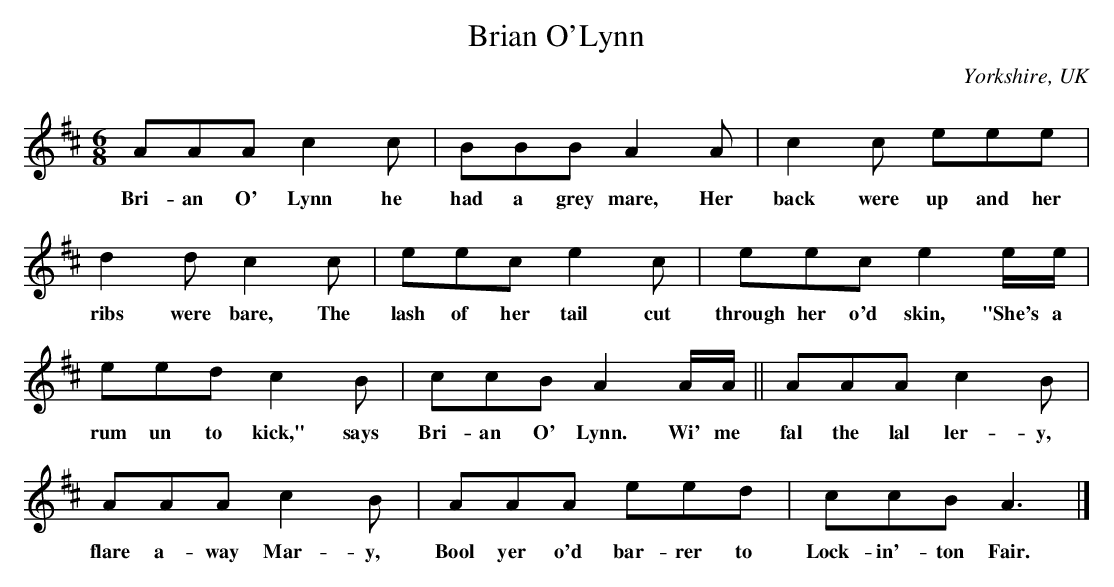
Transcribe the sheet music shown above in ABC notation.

X:1
T:Brian O'Lynn
O:Yorkshire, UK
M:6/8
L:1/8
K:A mix % pentatonic (-6,7)
AAA c2 c|BBB A2 A|c2 c eee|
w: Bri- an O' Lynn he had a grey mare, Her back were up and her
d2 d c2 c|eec e2 c|eec e2 e/e/|
w: ribs were bare, The lash of her tail cut through her o'd skin, "She's a
eed c2 B|ccB A2 A/A/||AAA c2 B|
w: rum un to kick," says Bri- an O' Lynn. Wi' me fal the lal ler- y,
AAA c2 B|AAA eed|ccB A3|]
w: flare a- way Mar- y, Bool yer o'd bar- rer to Lock- in'- ton Fair.
